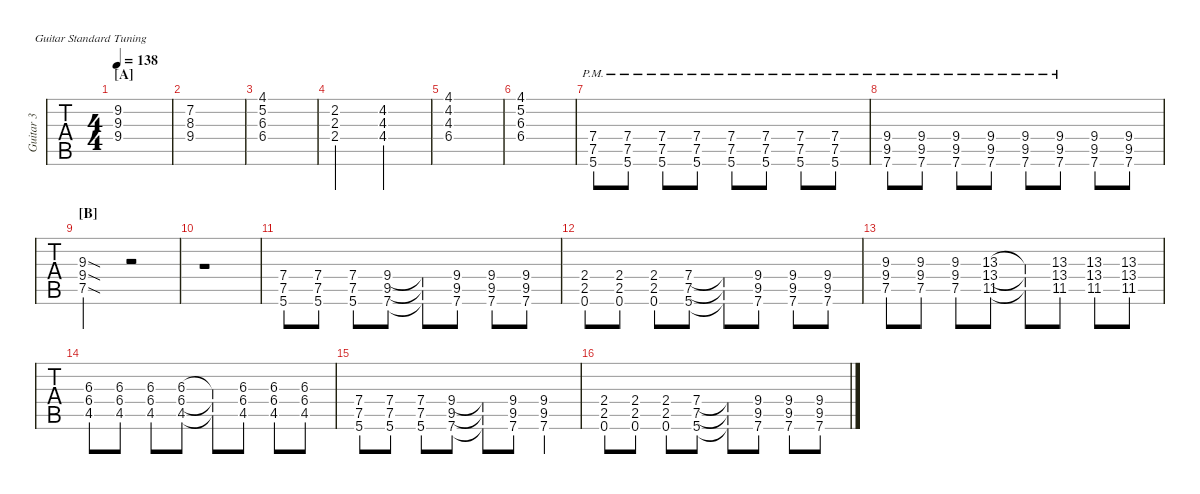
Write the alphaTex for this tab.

\defaultSystemsLayout 4
\hideDynamics
\bracketExtendMode nobrackets
\track ("Guitar 3" "Guitar 3") {defaultSystemsLayout 4 instrument distortionguitar}
\staff {tabs}
\tuning (E4 B3 G3 D3 A2 E2)
\ts (4 4)
\section ("A" "")
\tempo 138
\clef g2
\ks c
(9.2{acc #} 9.3 9.4).1{dy mf} |
(7.2{acc #} 8.3{acc #} 9.4).1 |
(4.1{acc #} 5.2 6.3{acc #} 6.4{acc #}).1 |
(2.2{acc #} 2.3 2.4).2 (4.4{acc #} 4.3 4.2{acc #}).2 |
(4.2{acc #} 4.1{acc #} 4.3 6.4{acc #}).1 |
(4.1{acc #} 5.2 6.3{acc #} 6.4{acc #}).1 |
(5.6{pm} 7.5{pm} 7.4{pm}).8{instrument distortionguitar} (5.6{pm} 7.5{pm} 7.4{pm}).8 (5.6{pm} 7.5{pm} 7.4{pm}).8 (5.6{pm} 7.5{pm} 7.4{pm}).8 (5.6{pm} 7.5{pm} 7.4{pm}).8 (5.6{pm} 7.5{pm} 7.4{pm}).8 (5.6{pm} 7.5{pm} 7.4{pm}).8 (5.6{pm} 7.5{pm} 7.4{pm}).8 |
(9.4{pm} 9.5{pm acc #} 7.6{pm}).8 (9.4{pm} 9.5{pm acc #} 7.6{pm}).8 (9.4{pm} 9.5{pm acc #} 7.6{pm}).8 (9.4{pm} 9.5{pm acc #} 7.6{pm}).8 (9.4{pm} 9.5{pm acc #} 7.6{pm}).8 (9.4{pm} 9.5{pm acc #} 7.6{pm}).8 (9.4 9.5{acc #} 7.6).8 (9.4 9.5{acc #} 7.6).8 |
\section ("B" "")
(9.3{sod} 9.4{sod} 7.5{sod}).2 r.2 |
r.1 |
(7.4 7.5 5.6).8 (7.4 7.5 5.6).8 (7.4 7.5 5.6).8 (7.6 9.5{acc #} 9.4).8 (7.6{t} 9.5{t acc #} 9.4{t}).8 (7.6 9.5{acc #} 9.4).8 (7.6 9.5{acc #} 9.4).8 (7.6 9.5{acc #} 9.4).8 |
(2.4 2.5 0.6).8 (2.4 2.5 0.6).8 (2.4 2.5 0.6).8 (5.6 7.5 7.4).8 (5.6{t} 7.5{t} 7.4{t}).8 (9.4 9.5{acc #} 7.6).8 (9.4 9.5{acc #} 7.6).8 (9.4 9.5{acc #} 7.6).8 |
(9.3 9.4 7.5).8 (9.3 9.4 7.5).8 (9.3 9.4 7.5).8 (11.5{acc #} 13.4{acc #} 13.3{acc #}).8 (13.3{t acc #} 13.4{t acc #} 11.5{t acc #}).8 (11.5{acc #} 13.4{acc #} 13.3{acc #}).8 (13.3{acc #} 13.4{acc #} 11.5{acc #}).8 (13.3{acc #} 13.4{acc #} 11.5{acc #}).8 |
(6.3{acc #} 6.4{acc #} 4.5{acc #}).8 (6.3{acc #} 6.4{acc #} 4.5{acc #}).8 (6.3{acc #} 6.4{acc #} 4.5{acc #}).8 (6.3{acc #} 6.4{acc #} 4.5{acc #}).8 (6.3{t acc #} 6.4{t acc #} 4.5{t acc #}).8 (6.3{acc #} 6.4{acc #} 4.5{acc #}).8 (6.3{acc #} 6.4{acc #} 4.5{acc #}).8 (6.3{acc #} 6.4{acc #} 4.5{acc #}).8 |
(7.4 7.5 5.6).8 (7.4 7.5 5.6).8 (7.4 7.5 5.6).8 (7.6 9.5{acc #} 9.4).8 (7.6{t} 9.5{t acc #} 9.4{t}).8 (7.6 9.5{acc #} 9.4).8 (7.6 9.5{acc #} 9.4).4 |
(2.4 2.5 0.6).8 (2.4 2.5 0.6).8 (2.4 2.5 0.6).8 (5.6 7.5 7.4).8 (5.6{t} 7.5{t} 7.4{t}).8 (9.4 9.5{acc #} 7.6).8 (9.4 9.5{acc #} 7.6).8 (9.4 9.5{acc #} 7.6).8
